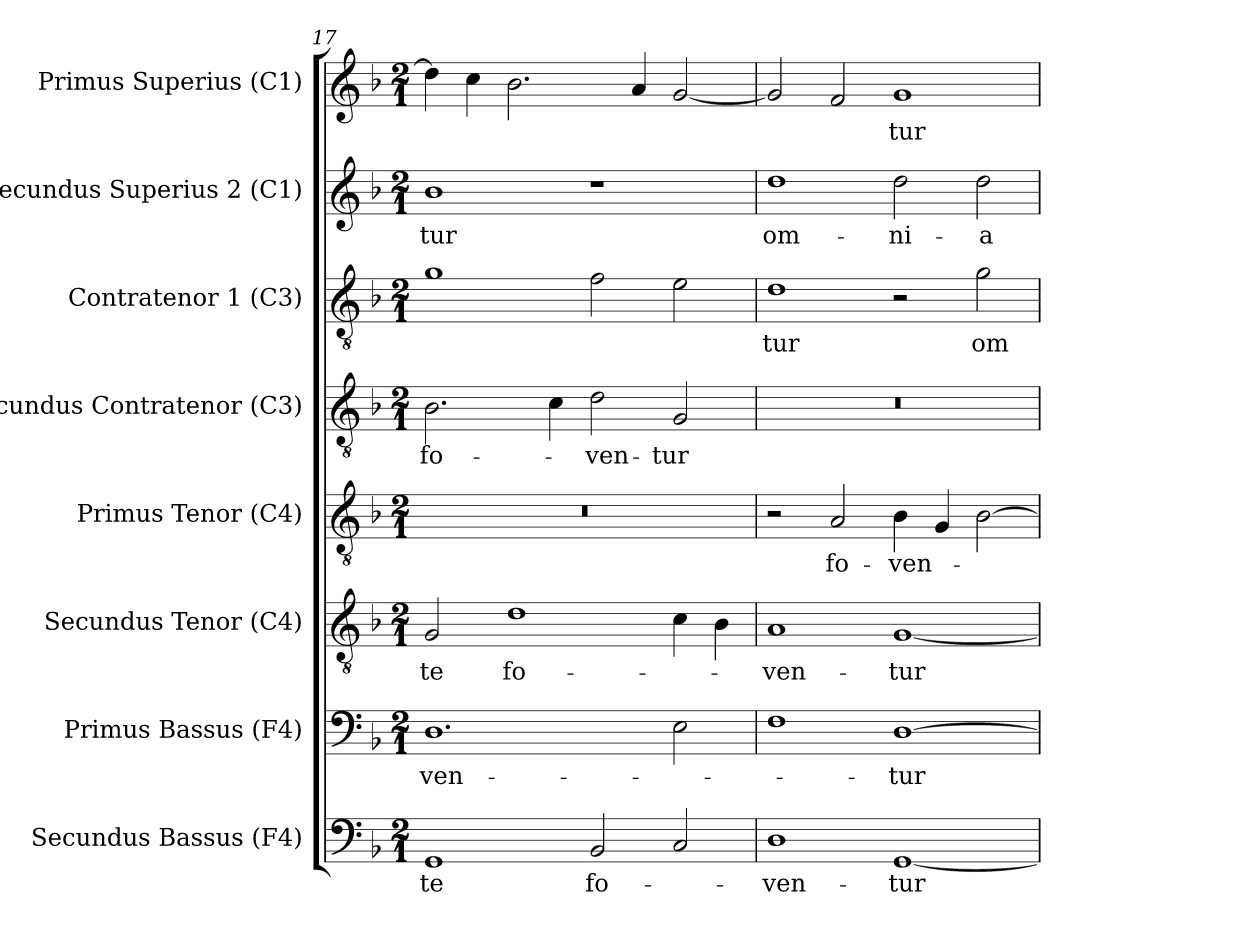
**kern	**text	**kern	**text	**kern	**text	**kern	**text	**kern	**text	**kern	**text	**kern	**text	**kern	**text
*part8	*part8	*part7	*part7	*part6	*part6	*part5	*part5	*part4	*part4	*part3	*part3	*part2	*part2	*part1	*part1
*staff8	*staff8	*staff7	*staff7	*staff6	*staff6	*staff5	*staff5	*staff4	*staff4	*staff3	*staff3	*staff2	*staff2	*staff1	*staff1
*I"Secundus Bassus (F4)	*	*I"Primus Bassus (F4)	*	*I"Secundus Tenor (C4)	*	*I"Primus Tenor (C4)	*	*I"Secundus  Contratenor (C3)	*	*I"Contratenor 1 (C3)	*	*I"Secundus Superius 2 (C1)	*	*I"Primus Superius (C1)	*
*I'B2	*	*I'B1	*	*I'T2	*	*I'T1	*	*I'A2	*	*I'A1	*	*I'C2	*	*I'C1	*
*clefF4	*	*clefF4	*	*clefGv2	*	*clefGv2	*	*clefGv2	*	*clefGv2	*	*clefG2	*	*clefG2	*
*	*	*	*	*	*	*ITrd7c12	*	*	*	*	*	*	*	*	*
*k[b-]	*	*k[b-]	*	*k[b-]	*	*k[b-]	*	*k[b-]	*	*k[b-]	*	*k[b-]	*	*k[b-]	*
*F:	*	*F:	*	*F:	*	*F:	*	*F:	*	*F:	*	*F:	*	*F:	*
*M2/1	*	*M2/1	*	*M2/1	*	*M2/1	*	*M2/1	*	*M2/1	*	*M2/1	*	*M2/1	*
=17	=17	=17	=17	=17	=17	=17	=17	=17	=17	=17	=17	=17	=17	=17	=17
!	!LO:LY:b:color=#000000	!	!	!	!	!	!	!	!	!	!	!	!	!	!
!	!	!	!LO:LY:b:color=#000000	!	!	!	!	!	!	!	!	!	!	!	!
!	!	!	!	!	!LO:LY:b:color=#000000	!LO:N:vis=1	!	!	!	!	!	!	!	!	!
!	!	!	!	!	!	!	!	!	!LO:LY:b:color=#000000	!	!	!	!	!	!
!	!	!	!	!	!	!	!	!	!	!	!	!	!LO:LY:b:color=#000000	!	!
1GGi	-te	1.Di	-ven-	2Gi/	-te	0r	.	2.B-i\	fo-	1gi	.	1b-i	-tur	4ddi\]	.
.	.	.	.	.	.	.	.	.	.	.	.	.	.	4cci\	.
!	!	!	!	!	!LO:LY:b:color=#000000	!	!	!	!	!	!	!	!	!	!
.	.	.	.	1di	fo-	.	.	.	.	.	.	.	.	2.b-i\	.
.	.	.	.	.	.	.	.	4ci\	.	.	.	.	.	.	.
!	!LO:LY:b:color=#000000	!	!	!	!	!	!	!	!	!	!	!	!	!	!
!	!	!	!	!	!	!	!	!	!LO:LY:b:color=#000000	!	!	!	!	!	!
2BB-i/	fo-	.	.	.	.	.	.	2di\	-ven-	2fi\	.	1r	.	.	.
.	.	.	.	.	.	.	.	.	.	.	.	.	.	4ai/	.
!	!	!	!	!	!	!	!	!	!LO:LY:b:color=#000000	!	!	!	!	!	!
2Ci/	.	2Ei\	.	4ci\	.	.	.	2Gi/	-tur	2ei\	.	.	.	[2gi/	.
.	.	.	.	4B-i\	.	.	.	.	.	.	.	.	.	.	.
=18	=18	=18	=18	=18	=18	=18	=18	=18	=18	=18	=18	=18	=18	=18	=18
!	!LO:LY:b:color=#000000	!	!	!	!	!	!	!	!	!	!	!	!	!	!
!	!	!	!	!	!LO:LY:b:color=#000000	!	!	!LO:N:vis=1	!	!	!	!	!	!	!
!	!	!	!	!	!	!	!	!	!	!	!LO:LY:b:color=#000000	!	!	!	!
!	!	!	!	!	!	!	!	!	!	!	!	!	!LO:LY:b:color=#000000	!	!
1Di	-ven-	1Fi	.	1Ai	-ven-	2r	.	0r	.	1di	-tur	1ddi	om-	2gi/]	.
!	!	!	!	!	!	!	!LO:LY:b:color=#000000	!	!	!	!	!	!	!	!
.	.	.	.	.	.	2AAi/	fo-	.	.	.	.	.	.	2fi/	.
!	!LO:LY:b:color=#000000	!	!	!	!	!	!	!	!	!	!	!	!	!	!
!	!	!	!LO:LY:b:color=#000000	!	!	!	!	!	!	!	!	!	!	!	!
!	!	!	!	!	!LO:LY:b:color=#000000	!	!	!	!	!	!	!	!	!	!
!	!	!	!	!	!	!	!LO:LY:b:color=#000000	!	!	!	!	!	!	!	!
!	!	!	!	!	!	!	!	!	!	!	!	!	!LO:LY:b:color=#000000	!	!
!	!	!	!	!	!	!	!	!	!	!	!	!	!	!	!LO:LY:b:color=#000000
[1GGi	-tur	[1Di	-tur	[1Gi	-tur	4BB-i\	-ven-	.	.	2r	.	2ddi\	-ni-	1gi	-tur
.	.	.	.	.	.	4GGi/	.	.	.	.	.	.	.	.	.
!	!	!	!	!	!	!	!	!	!	!	!LO:LY:b:color=#000000	!	!	!	!
!	!	!	!	!	!	!	!	!	!	!	!	!	!LO:LY:b:color=#000000	!	!
.	.	.	.	.	.	[2BB-i\	.	.	.	2gi\	om-	2ddi\	-a	.	.
=	=	=	=	=	=	=	=	=	=	=	=	=	=	=	=
*-	*-	*-	*-	*-	*-	*-	*-	*-	*-	*-	*-	*-	*-	*-	*-
